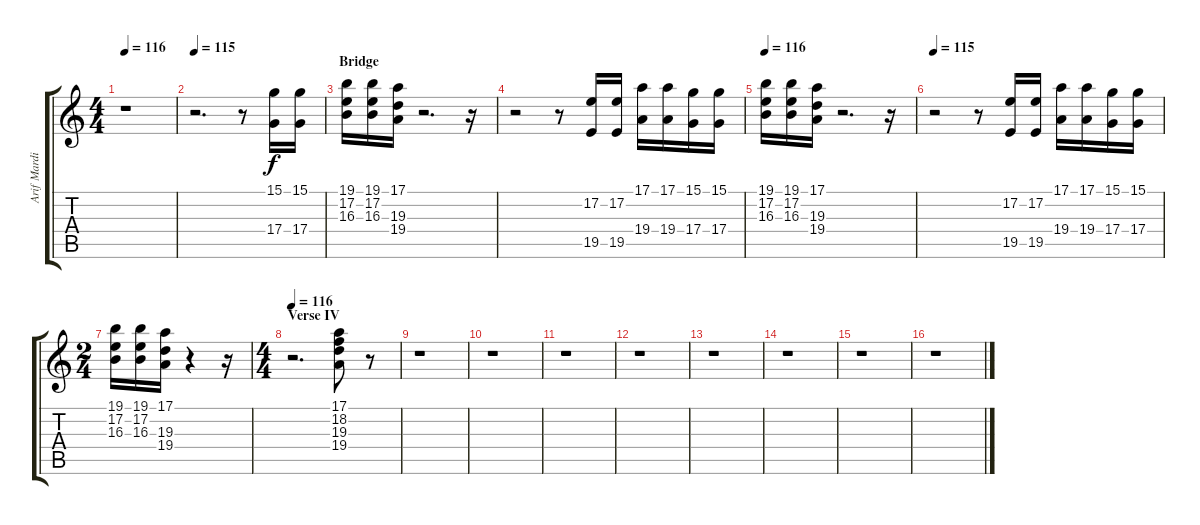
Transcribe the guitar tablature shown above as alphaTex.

\track ("Arif Mardin" "Arif Mardi") {instrument brasssection}
\staff {score tabs}
\tuning (E4 B3 G3 D3 A2 E2) {hide}
\ts (4 4)
\tempo 116
\clef g2
\ks c
r.1{dy mf} |
\tempo 115
r.2{d} r.8 (15.1 17.4).16{dy f} (15.1 17.4).16 |
\section ("" "Bridge")
(19.1 17.2 16.3).16 (19.1 17.2 16.3).16 (17.1 19.3 19.4).16 r.2{d} r.16 |
r.2 r.8 (17.2 19.5).16 (17.2 19.5).16 (17.1 19.4).16 (17.1 19.4).16 (15.1 17.4).16 (15.1 17.4).16 |
\tempo 116
(19.1 17.2 16.3).16 (19.1 17.2 16.3).16 (17.1 19.3 19.4).16 r.2{d} r.16 |
\tempo 115
r.2 r.8 (17.2 19.5).16 (17.2 19.5).16 (17.1 19.4).16 (17.1 19.4).16 (15.1 17.4).16 (15.1 17.4).16 |
\ts (2 4)
(19.1 17.2 16.3).16 (19.1 17.2 16.3).16 (17.1 19.3 19.4).16 r.4 r.16 |
\ts (4 4)
\section ("" "Verse IV")
\tempo 116
r.2{d} (17.1 18.2 19.3 19.4).8 r.8 |
r.1 |
r.1 |
r.1 |
r.1 |
r.1 |
r.1 |
r.1 |
r.1
